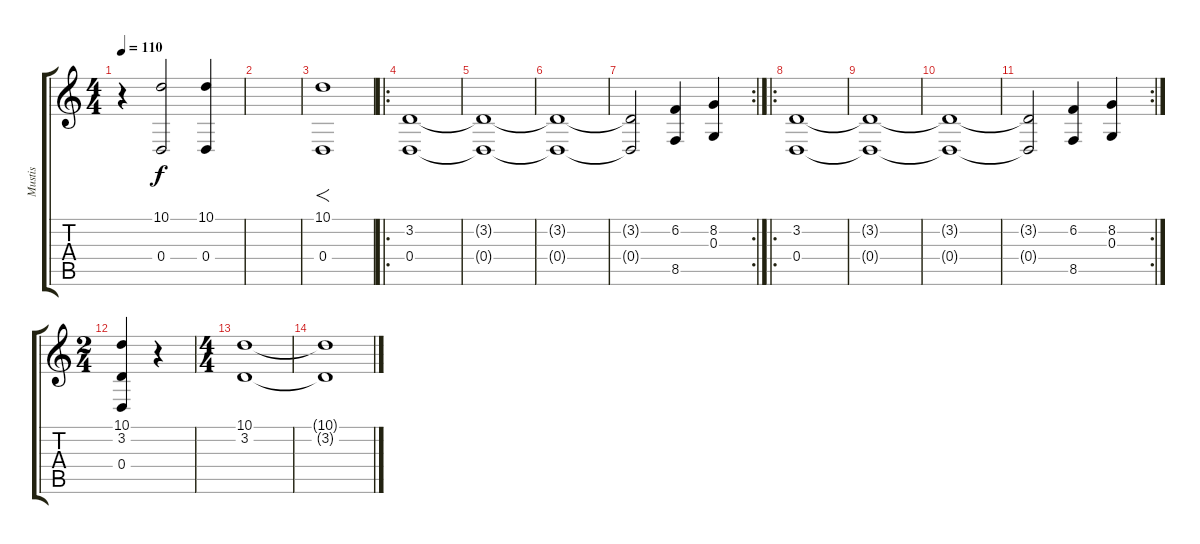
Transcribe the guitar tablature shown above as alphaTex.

\track ("Mustis" "Mustis") {instrument stringensemble1}
\staff {score tabs}
\tuning (E4 B3 G3 D3 A2 E2) {hide}
\ts (4 4)
\tempo 110
\clef g2
\ks c
r.4{dy f} (10.1 0.4).2{volume 13 instrument tinklebell} (10.1 0.4).4 |
|
(10.1 0.4).1{f volume 10 instrument stringensemble1} |
\ro
(3.2 0.4).1 |
(3.2{t} 0.4{t}).1 |
(3.2{t} 0.4{t}).1 |
\rc 2
(3.2{t} 0.4{t}).2 (6.2 8.5).4 (8.2 0.3).4 |
\ro
(3.2 0.4).1 |
(3.2{t} 0.4{t}).1 |
(3.2{t} 0.4{t}).1 |
\rc 2
(3.2{t} 0.4{t}).2 (6.2 8.5).4 (8.2 0.3).4 |
\ts (2 4)
(10.1 3.2 0.4).4 r.4 |
\ts (4 4)
(10.1 3.2).1{volume 0} |
(10.1{t} 3.2{t}).1
